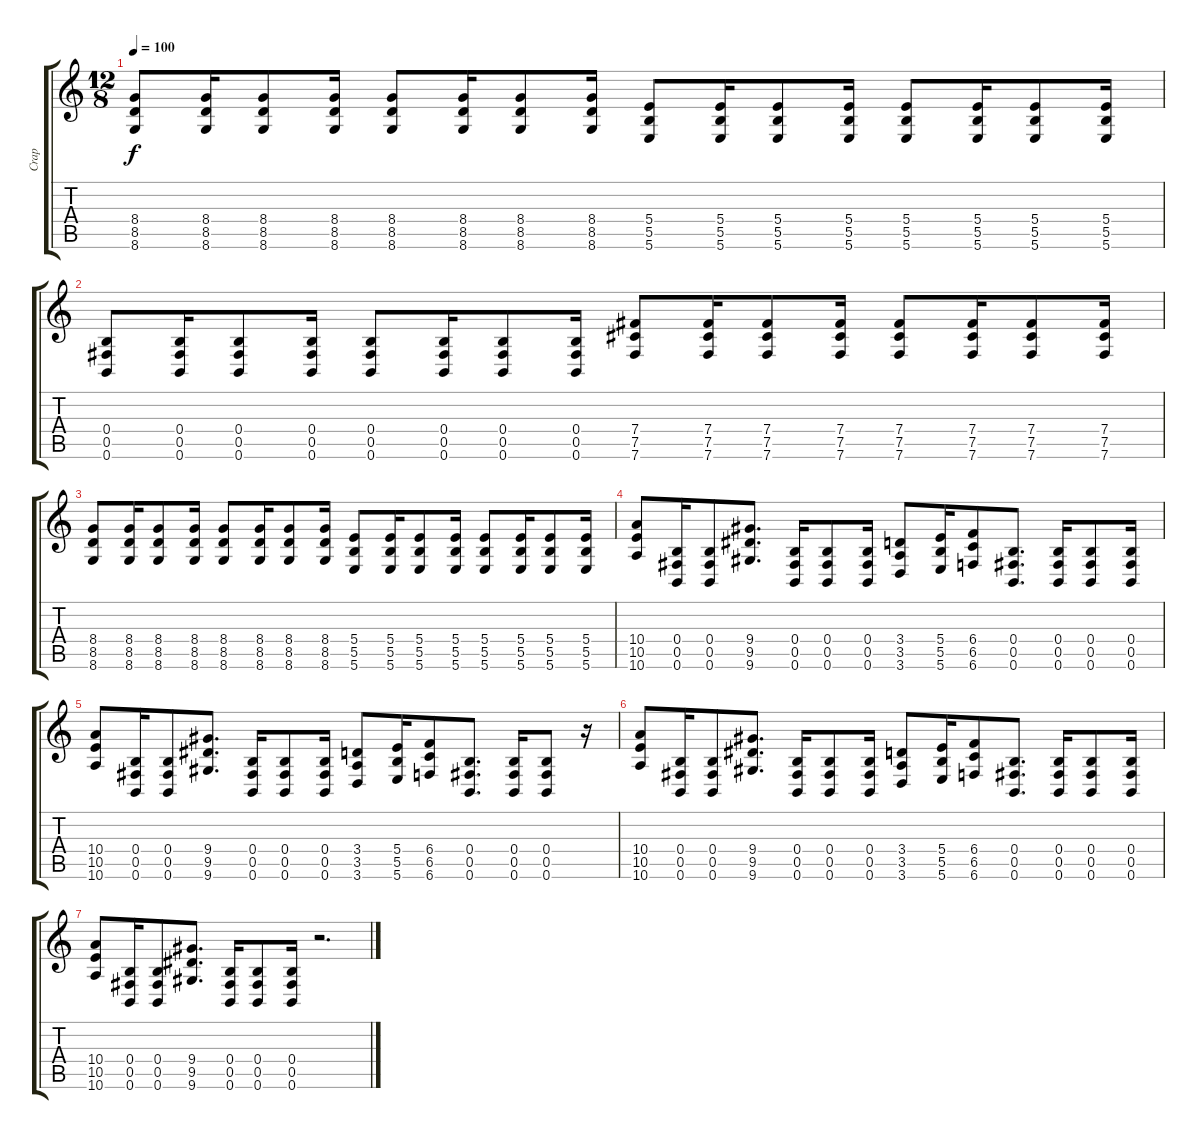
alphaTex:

\track ("Crap" "Crap") {instrument distortionguitar}
\staff {score tabs}
\tuning (Db4 Ab3 E3 B2 Gb2 B1) {hide}
\ts (12 8)
\tempo 100
\clef g2
\ks c
(8.4 8.5 8.6).8{dy f} (8.4 8.5 8.6).16 (8.4 8.5 8.6).8 (8.4 8.5 8.6).16 (8.4 8.5 8.6).8 (8.4 8.5 8.6).16 (8.4 8.5 8.6).8 (8.4 8.5 8.6).16 (5.4 5.5 5.6).8 (5.4 5.5 5.6).16 (5.4 5.5 5.6).8 (5.4 5.5 5.6).16 (5.4 5.5 5.6).8 (5.4 5.5 5.6).16 (5.4 5.5 5.6).8 (5.4 5.5 5.6).16 |
(0.4 0.5 0.6).8 (0.4 0.5 0.6).16 (0.4 0.5 0.6).8 (0.4 0.5 0.6).16 (0.4 0.5 0.6).8 (0.4 0.5 0.6).16 (0.4 0.5 0.6).8 (0.4 0.5 0.6).16 (7.4 7.5 7.6).8 (7.4 7.5 7.6).16 (7.4 7.5 7.6).8 (7.4 7.5 7.6).16 (7.4 7.5 7.6).8 (7.4 7.5 7.6).16 (7.4 7.5 7.6).8 (7.4 7.5 7.6).16 |
(8.4 8.5 8.6).8 (8.4 8.5 8.6).16 (8.4 8.5 8.6).8 (8.4 8.5 8.6).16 (8.4 8.5 8.6).8 (8.4 8.5 8.6).16 (8.4 8.5 8.6).8 (8.4 8.5 8.6).16 (5.4 5.5 5.6).8 (5.4 5.5 5.6).16 (5.4 5.5 5.6).8 (5.4 5.5 5.6).16 (5.4 5.5 5.6).8 (5.4 5.5 5.6).16 (5.4 5.5 5.6).8 (5.4 5.5 5.6).16 |
(10.4 10.5 10.6).8 (0.4 0.5 0.6).16 (0.4 0.5 0.6).8 (9.4 9.5 9.6).8{d} (0.4 0.5 0.6).16 (0.4 0.5 0.6).8 (0.4 0.5 0.6).16 (3.4 3.5 3.6).8 (5.4 5.5 5.6).16 (6.4 6.5 6.6).8 (0.4 0.5 0.6).8{d} (0.4 0.5 0.6).16 (0.4 0.5 0.6).8 (0.4 0.5 0.6).16 |
(10.4 10.5 10.6).8 (0.4 0.5 0.6).16 (0.4 0.5 0.6).8 (9.4 9.5 9.6).8{d} (0.4 0.5 0.6).16 (0.4 0.5 0.6).8 (0.4 0.5 0.6).16 (3.4 3.5 3.6).8 (5.4 5.5 5.6).16 (6.4 6.5 6.6).8 (0.4 0.5 0.6).8{d} (0.4 0.5 0.6).16 (0.4 0.5 0.6).8 r.16 |
(10.4 10.5 10.6).8 (0.4 0.5 0.6).16 (0.4 0.5 0.6).8 (9.4 9.5 9.6).8{d} (0.4 0.5 0.6).16 (0.4 0.5 0.6).8 (0.4 0.5 0.6).16 (3.4 3.5 3.6).8 (5.4 5.5 5.6).16 (6.4 6.5 6.6).8 (0.4 0.5 0.6).8{d} (0.4 0.5 0.6).16 (0.4 0.5 0.6).8 (0.4 0.5 0.6).16 |
(10.4 10.5 10.6).8 (0.4 0.5 0.6).16 (0.4 0.5 0.6).8 (9.4 9.5 9.6).8{d} (0.4 0.5 0.6).16 (0.4 0.5 0.6).8 (0.4 0.5 0.6).16 r.2{d}
